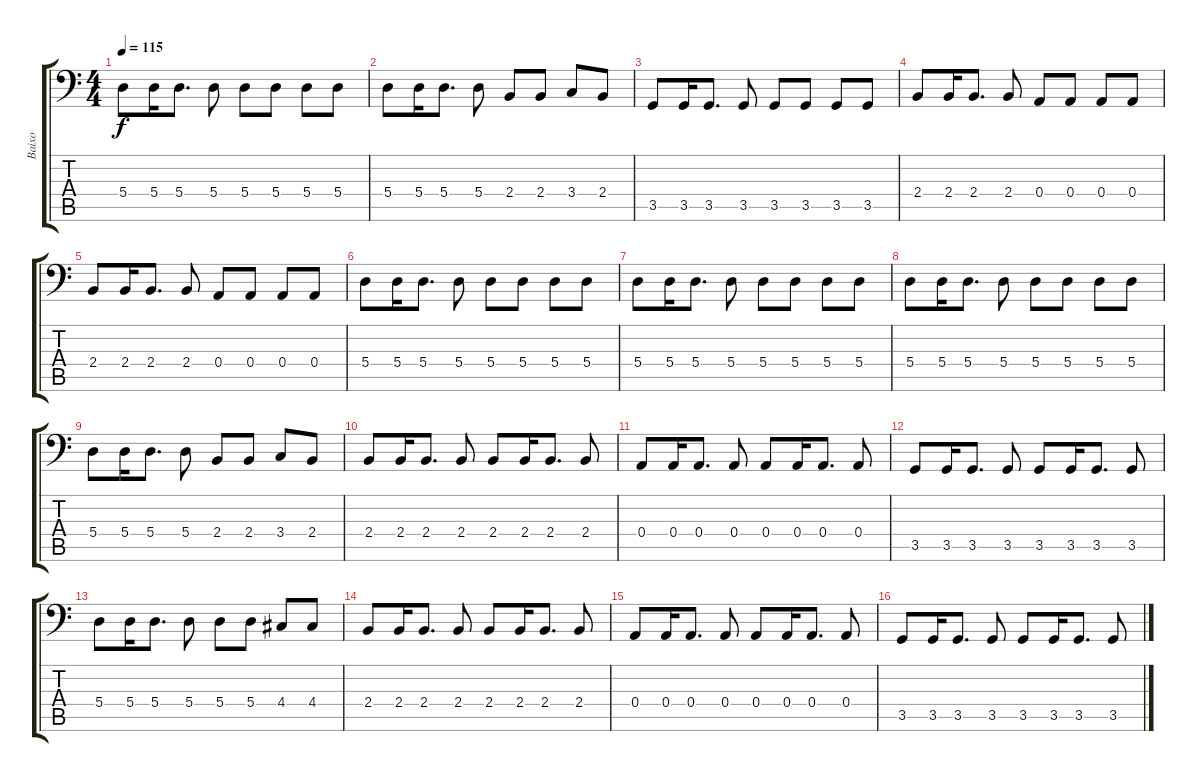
\track ("Baixo" "Baixo") {instrument electricbassfinger}
\staff {score tabs}
\tuning (C3 G2 D2 A1 E1 B0) {hide}
\ts (4 4)
\tempo 115
\clef f4
\ks c
5.4.8{dy f} 5.4.16 5.4.8{d} 5.4.8 5.4.8 5.4.8 5.4.8 5.4.8 |
5.4.8 5.4.16 5.4.8{d} 5.4.8 2.4.8 2.4.8 3.4.8 2.4.8 |
3.5.8 3.5.16 3.5.8{d} 3.5.8 3.5.8 3.5.8 3.5.8 3.5.8 |
2.4.8 2.4.16 2.4.8{d} 2.4.8 0.4.8 0.4.8 0.4.8 0.4.8 |
2.4.8 2.4.16 2.4.8{d} 2.4.8 0.4.8 0.4.8 0.4.8 0.4.8 |
5.4.8 5.4.16 5.4.8{d} 5.4.8 5.4.8 5.4.8 5.4.8 5.4.8 |
5.4.8 5.4.16 5.4.8{d} 5.4.8 5.4.8 5.4.8 5.4.8 5.4.8 |
5.4.8 5.4.16 5.4.8{d} 5.4.8 5.4.8 5.4.8 5.4.8 5.4.8 |
5.4.8 5.4.16 5.4.8{d} 5.4.8 2.4.8 2.4.8 3.4.8 2.4.8 |
2.4.8 2.4.16 2.4.8{d} 2.4.8 2.4.8 2.4.16 2.4.8{d} 2.4.8 |
0.4.8 0.4.16 0.4.8{d} 0.4.8 0.4.8 0.4.16 0.4.8{d} 0.4.8 |
3.5.8 3.5.16 3.5.8{d} 3.5.8 3.5.8 3.5.16 3.5.8{d} 3.5.8 |
5.4.8 5.4.16 5.4.8{d} 5.4.8 5.4.8 5.4.8 4.4.8 4.4.8 |
2.4.8 2.4.16 2.4.8{d} 2.4.8 2.4.8 2.4.16 2.4.8{d} 2.4.8 |
0.4.8 0.4.16 0.4.8{d} 0.4.8 0.4.8 0.4.16 0.4.8{d} 0.4.8 |
3.5.8 3.5.16 3.5.8{d} 3.5.8 3.5.8 3.5.16 3.5.8{d} 3.5.8
